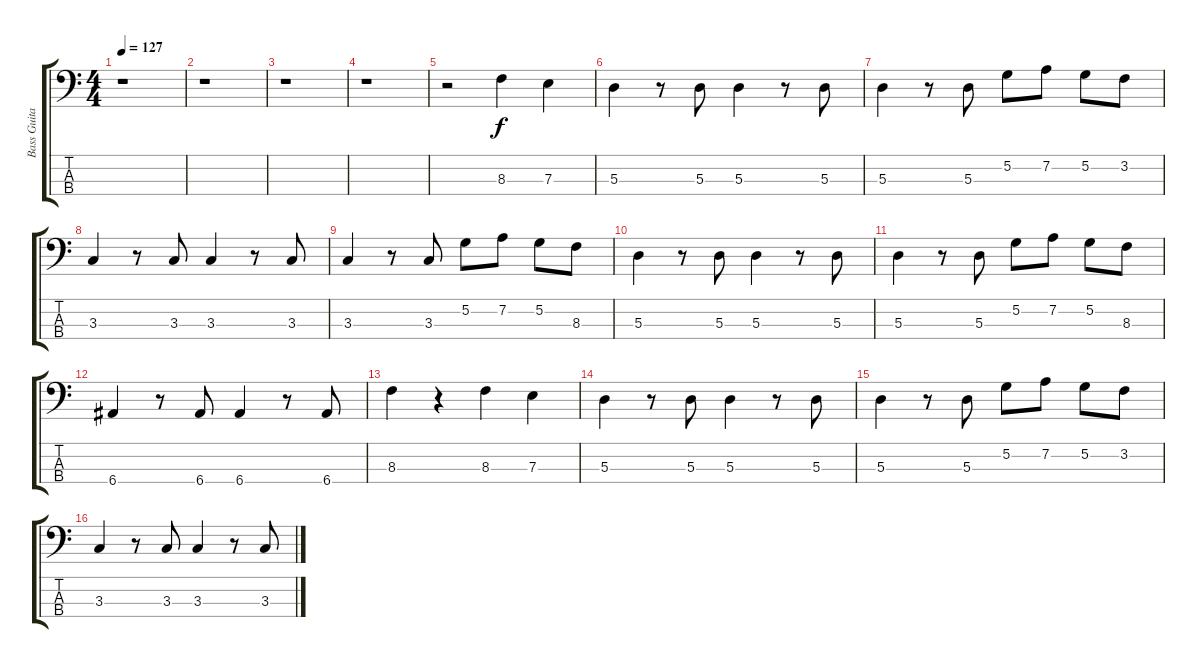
\track ("Bass Guitar" "Bass Guita") {instrument electricbasspick}
\staff {score tabs}
\tuning (G2 D2 A1 E1) {hide}
\ts (4 4)
\tempo 127
\clef f4
\ks c
r.1{dy f instrument electricbasspick} |
r.1 |
r.1 |
r.1 |
r.2 8.3.4 7.3.4 |
5.3.4 r.8 5.3.8 5.3.4 r.8 5.3.8 |
5.3.4 r.8 5.3.8 5.2.8 7.2.8 5.2.8 3.2.8 |
3.3.4 r.8 3.3.8 3.3.4 r.8 3.3.8 |
3.3.4 r.8 3.3.8 5.2.8 7.2.8 5.2.8 8.3.8 |
5.3.4 r.8 5.3.8 5.3.4 r.8 5.3.8 |
5.3.4 r.8 5.3.8 5.2.8 7.2.8 5.2.8 8.3.8 |
6.4.4 r.8 6.4.8 6.4.4 r.8 6.4.8 |
8.3.4 r.4 8.3.4 7.3.4 |
5.3.4 r.8 5.3.8 5.3.4 r.8 5.3.8 |
5.3.4 r.8 5.3.8 5.2.8 7.2.8 5.2.8 3.2.8 |
3.3.4 r.8 3.3.8 3.3.4 r.8 3.3.8
